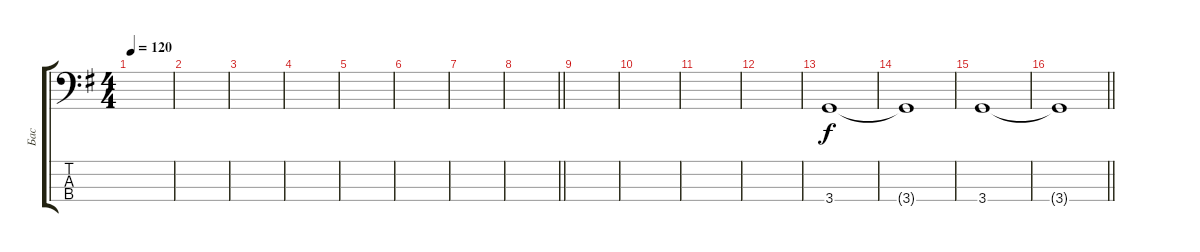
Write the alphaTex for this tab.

\track ("Бас" "Бас") {instrument electricbassfinger}
\staff {score tabs}
\tuning (G2 D2 A1 E1) {hide}
\ts (4 4)
\section ("" " ")
\tempo 120
\clef f4
\ks eminor
|
|
|
|
|
|
|
\barLineRight lightlight
|
|
|
|
|
3.4.1{dy f} |
3.4{t}.1 |
3.4.1 |
\barLineRight lightlight
3.4{t}.1
